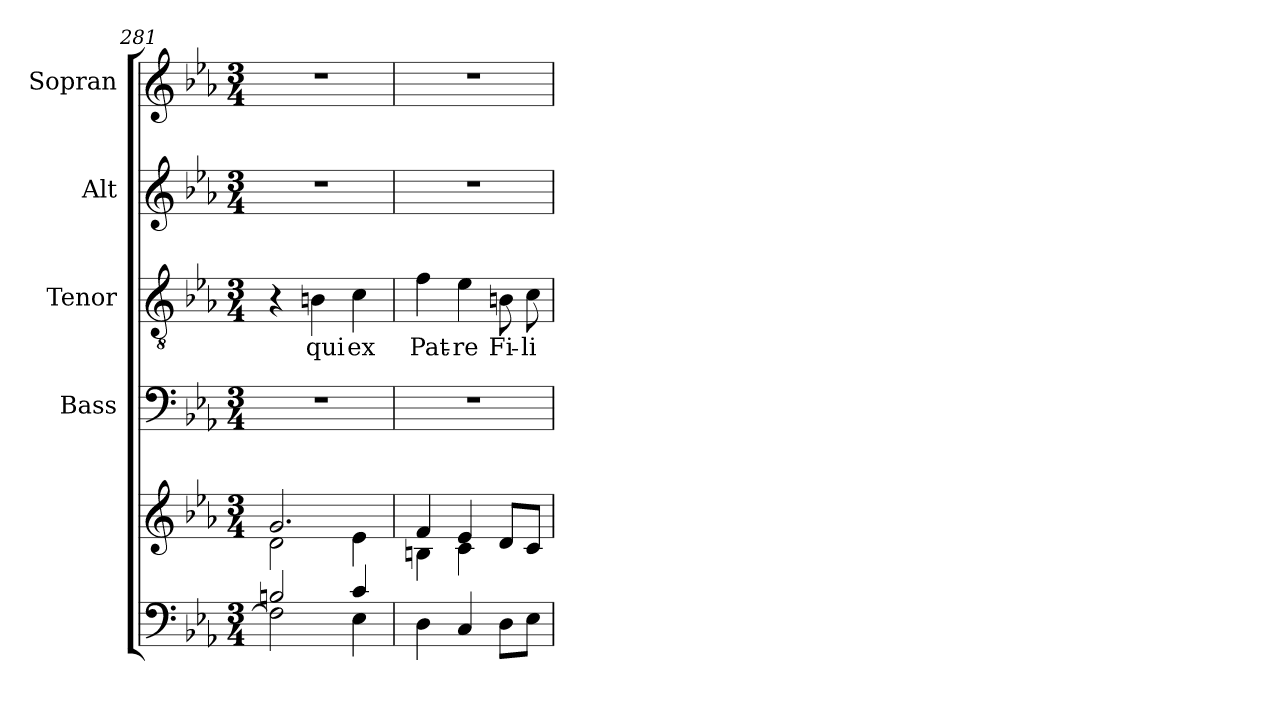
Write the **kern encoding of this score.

**kern	**kern	**kern	**kern	**text	**kern	**kern
*part5	*part5	*part4	*part3	*part3	*part2	*part1
*staff6	*staff5	*staff4	*staff3	*staff3	*staff2	*staff1
*	*	*I"Bass	*I"Tenor	*	*I"Alt	*I"Sopran
*	*	*I'B.	*I'T.	*	*I'A.	*I'S.
*clefF4	*clefG2	*clefF4	*clefGv2	*	*clefG2	*clefG2
*k[b-e-a-]	*k[b-e-a-]	*k[b-e-a-]	*k[b-e-a-]	*	*k[b-e-a-]	*k[b-e-a-]
*E-:	*E-:	*E-:	*E-:	*	*E-:	*E-:
*M3/4	*M3/4	*M3/4	*M3/4	*	*M3/4	*M3/4
=281	=281	=281	=281	=281	=281	=281
*^	*^	*	*	*	*	*
2Bn/	2F\]	2.g/	2d\	2.r	4r	.	2.r	2.r
!	!	!	!	!	!	!LO:LY:b	!	!
.	.	.	.	.	4Bn\	qui	.	.
!	!	!	!	!	!	!LO:LY:b	!	!
4c/	4E-\	.	4e-\	.	4c\	ex	.	.
=282	=282	=282	=282	=282	=282	=282	=282	=282
!	!	!	!	!	!	!LO:LY:b	!	!
*v	*v	*	*	*	*	*	*	*
4D\	4f/	4Bn\	2.r	4f\	Pat-	2.r	2.r
!	!	!	!	!	!LO:LY:b	!	!
4C/	4e-/	4c\	.	4e-\	-re	.	.
!	!	!	!	!	!LO:LY:b	!	!
8D\L	8d/L	4ryy	.	8Bn\	Fi-	.	.
!	!	!	!	!	!LO:LY:b	!	!
8E-\J	8c/J	.	.	8c\	-li-	.	.
*	*v	*v	*	*	*	*	*
=	=	=	=	=	=	=
*-	*-	*-	*-	*-	*-	*-
